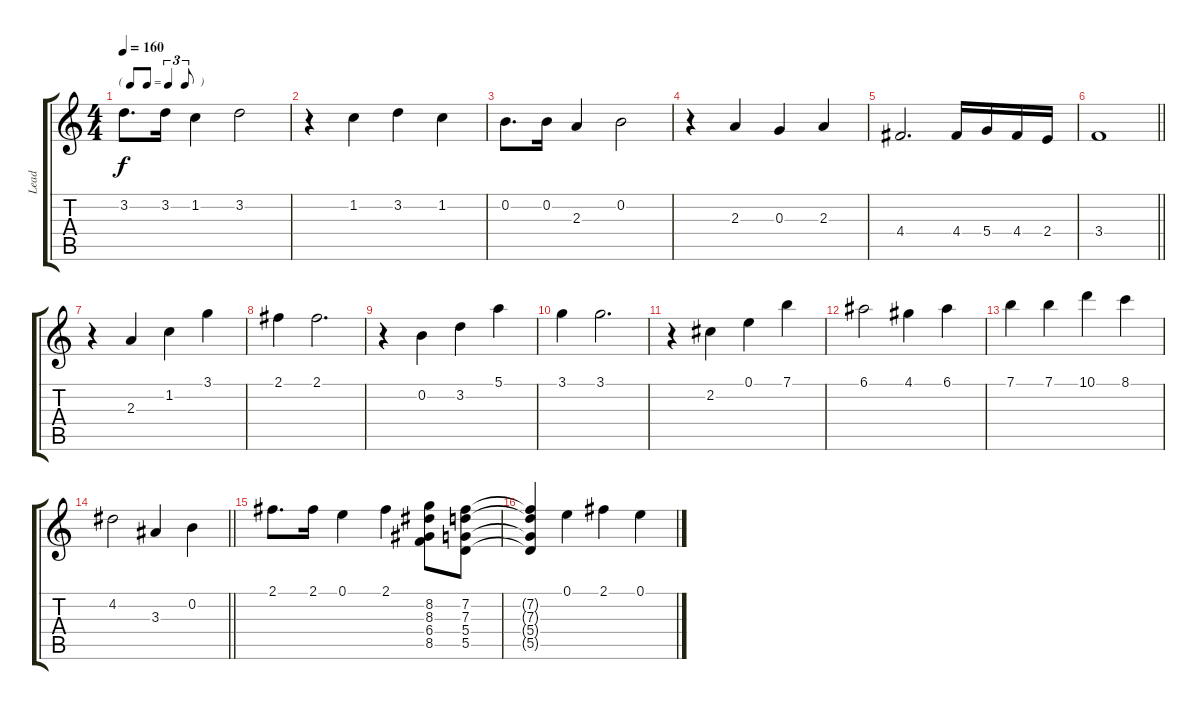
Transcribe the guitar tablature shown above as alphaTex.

\track ("Lead" "Lead") {instrument acousticguitarsteel}
\staff {score tabs}
\tuning (E4 B3 G3 D3 A2 E2) {hide}
\ts (4 4)
\tf triplet8th
\tempo 160
\clef g2
\ks c
3.2.8{d dy f} 3.2.16 1.2.4 3.2.2 |
r.4 1.2.4 3.2.4 1.2.4 |
0.2.8{d} 0.2.16 2.3.4 0.2.2 |
r.4 2.3.4 0.3.4 2.3.4 |
4.4.2{d} 4.4.16 5.4.16 4.4.16 2.4.16 |
\barLineRight lightlight
3.4.1 |
r.4 2.3.4 1.2.4 3.1.4 |
2.1.4 2.1.2{d} |
r.4 0.2.4 3.2.4 5.1.4 |
3.1.4 3.1.2{d} |
r.4 2.2.4 0.1.4 7.1.4 |
6.1.2 4.1.4 6.1.4 |
7.1.4 7.1.4 10.1.4 8.1.4 |
\barLineRight lightlight
4.2.2 3.3.4 0.2.4 |
2.1.8{d} 2.1.16 0.1.4 2.1.4 (8.2 8.3 6.4 8.5).8 (7.2 7.3 5.4 5.5).8 |
(7.2{t} 7.3{t} 5.4{t} 5.5{t}).4 0.1.4 2.1.4 0.1.4
